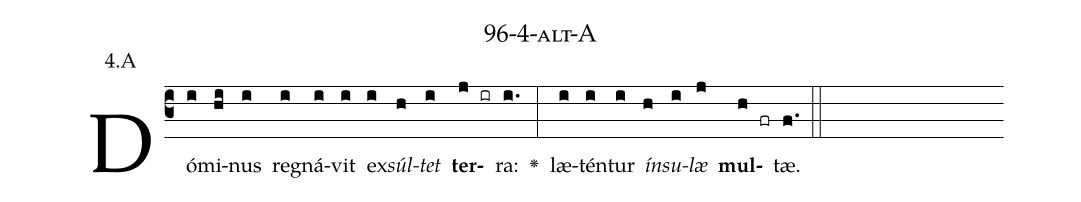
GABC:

name: 96-4-alt-A;
annotation: 4.A;
%%
(c3)Dó(i)mi(hi)nus(i) re(i)gná(i)vit(i) ex(i)<i>súl</i>(h)<i>tet</i>(i) <b>ter</b>(j ir)ra:(i.) <v>\greheightstar</v>(:) læ(i)tén(i)tur(i) <i>ín</i>(h)<i>su</i>(i)<i>læ</i>(j) <b>mul</b>(h fr)tæ.(f.) (::)


%E(i) u(h) o(i) u(j) a(h) e.(f.) (::)
